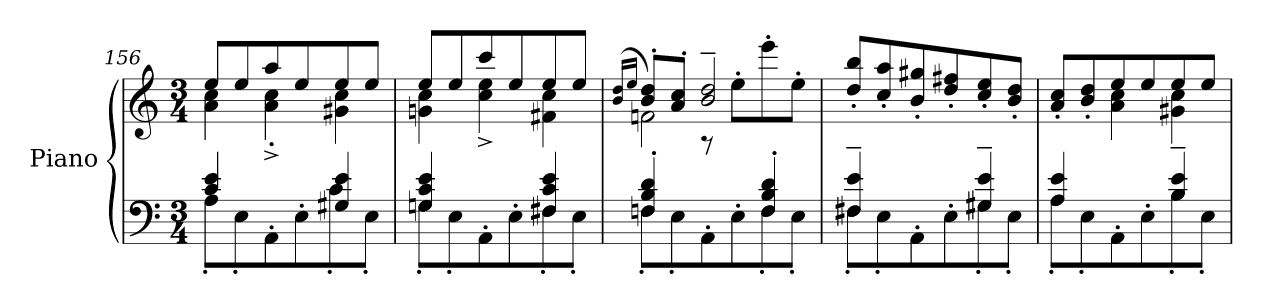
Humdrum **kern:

**kern	**kern
*part1	*part1
*staff2	*staff1
*I"Piano	*
*I'Pno.	*
!!LO:LB:g=z
*clefF4	*clefG2
*k[]	*k[]
*M3/4	*M3/4
=156	=156
*^	*^
4c/ 4e/	8A'\L	8ee/L	4a\ 4cc\
.	8E'\	8ee/	.
4ryy	8AA'\	8aa/	4a\'^ 4cc\'^
.	8E'\	8ee/	.
4G#X/ 4e/	8c'\	8ee/	4g#X\ 4cc\
.	8E'\J	8ee/J	.
=157	=157	=157	=157
4G/ 4c/ 4e/	8Gn'\L	8ee/L	4gn\ 4cc\
.	8E'\	8ee/	.
4ryy	8AA'\	8ccc/	4cc\^ 4ee\^
.	8E'\	8ee/	.
4F#X/ 4c/ 4e/	8F#'\	8ee/	4f#X\ 4cc\
.	8E'\J	8ee/J	.
=158	=158	=158	=158
*	*	*	*^
.	.	.	.	(>16qb/ 16qdd/LL
.	.	.	.	16qee/JJ
4F/' 4B/' 4d/'	8Fn'\L	4rddyy	2fn\	8b/' 8dd/'L)
.	8E'\	.	.	8a/' 8cc/'J
4ryy	8AA'\	8rA	.	2b/~ 2dd/~
.	8E'\	8ee'\L	.	.
4F/' 4B/' 4d/'	8F'\	8eee'\	4ryy	.
.	8E'\J	8ee'\J	.	.
*	*	*v	*v	*v
=159	=159	=159
4F#X/~ 4e/~	8F#'\L	8dd/' 8bb/'L
.	8E'\	8cc/' 8aa/'
4ryy	8AA'\	8b/' 8gg#X/'
.	8E'\	8dd/' 8ff#X/'
4G#X/~ 4e/~	8G#'\	8cc/' 8ee/'
.	8E'\J	8b/' 8dd/'J
!!LO:LB:g=z
=160	=160	=160
*	*	*^
4A/ 4e/	8A'\L	8a/' 8cc/'L	4ryy
.	8E'\	8b/' 8dd/'	.
4ryy	8AA'\	8ee/	4a\ 4cc\
.	8E'\	8ee/	.
4B/~ 4e/~	8B'\	8ee/	4g#X\ 4cc\
.	8E'\J	8ee/J	.
*v	*v	*	*
*	*v	*v
=	=
*-	*-
